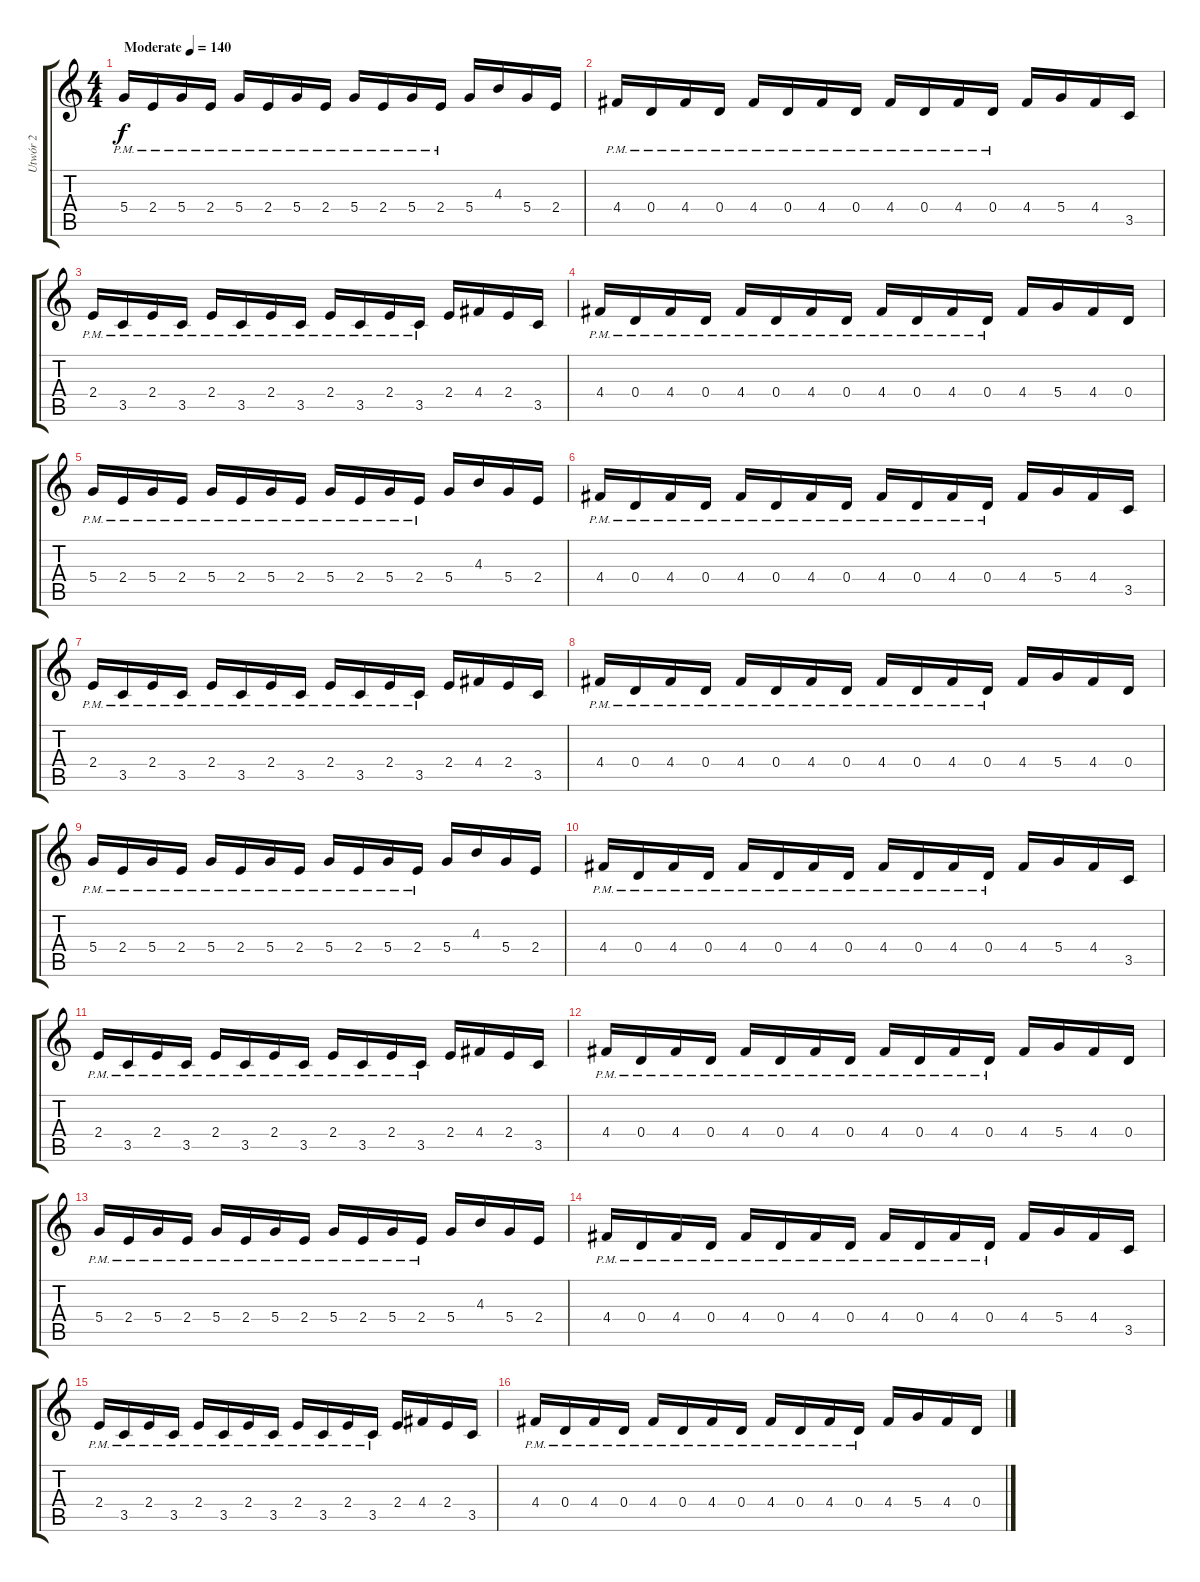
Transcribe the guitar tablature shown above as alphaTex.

\track ("Utwór 2" "Utwór 2") {instrument overdrivenguitar}
\staff {score tabs}
\tuning (E4 B3 G3 D3 A2 E2) {hide}
\ts (4 4)
\tempo (140 "Moderate")
\clef g2
\ks c
5.4{pm}.16{dy f instrument overdrivenguitar} 2.4{pm}.16 5.4{pm}.16 2.4{pm}.16 5.4{pm}.16 2.4{pm}.16 5.4{pm}.16 2.4{pm}.16 5.4{pm}.16 2.4{pm}.16 5.4{pm}.16 2.4{pm}.16 5.4.16 4.3.16 5.4.16 2.4.16 |
4.4{pm}.16 0.4{pm}.16 4.4{pm}.16 0.4{pm}.16 4.4{pm}.16 0.4{pm}.16 4.4{pm}.16 0.4{pm}.16 4.4{pm}.16 0.4{pm}.16 4.4{pm}.16 0.4{pm}.16 4.4.16 5.4.16 4.4.16 3.5.16 |
2.4{pm}.16 3.5{pm}.16 2.4{pm}.16 3.5{pm}.16 2.4{pm}.16 3.5{pm}.16 2.4{pm}.16 3.5{pm}.16 2.4{pm}.16 3.5{pm}.16 2.4{pm}.16 3.5{pm}.16 2.4.16 4.4.16 2.4.16 3.5.16 |
4.4{pm}.16 0.4{pm}.16 4.4{pm}.16 0.4{pm}.16 4.4{pm}.16 0.4{pm}.16 4.4{pm}.16 0.4{pm}.16 4.4{pm}.16 0.4{pm}.16 4.4{pm}.16 0.4{pm}.16 4.4.16 5.4.16 4.4.16 0.4.16 |
5.4{pm}.16 2.4{pm}.16 5.4{pm}.16 2.4{pm}.16 5.4{pm}.16 2.4{pm}.16 5.4{pm}.16 2.4{pm}.16 5.4{pm}.16 2.4{pm}.16 5.4{pm}.16 2.4{pm}.16 5.4.16 4.3.16 5.4.16 2.4.16 |
4.4{pm}.16 0.4{pm}.16 4.4{pm}.16 0.4{pm}.16 4.4{pm}.16 0.4{pm}.16 4.4{pm}.16 0.4{pm}.16 4.4{pm}.16 0.4{pm}.16 4.4{pm}.16 0.4{pm}.16 4.4.16 5.4.16 4.4.16 3.5.16 |
2.4{pm}.16 3.5{pm}.16 2.4{pm}.16 3.5{pm}.16 2.4{pm}.16 3.5{pm}.16 2.4{pm}.16 3.5{pm}.16 2.4{pm}.16 3.5{pm}.16 2.4{pm}.16 3.5{pm}.16 2.4.16 4.4.16 2.4.16 3.5.16 |
4.4{pm}.16 0.4{pm}.16 4.4{pm}.16 0.4{pm}.16 4.4{pm}.16 0.4{pm}.16 4.4{pm}.16 0.4{pm}.16 4.4{pm}.16 0.4{pm}.16 4.4{pm}.16 0.4{pm}.16 4.4.16 5.4.16 4.4.16 0.4.16 |
5.4{pm}.16 2.4{pm}.16 5.4{pm}.16 2.4{pm}.16 5.4{pm}.16 2.4{pm}.16 5.4{pm}.16 2.4{pm}.16 5.4{pm}.16 2.4{pm}.16 5.4{pm}.16 2.4{pm}.16 5.4.16 4.3.16 5.4.16 2.4.16 |
4.4{pm}.16 0.4{pm}.16 4.4{pm}.16 0.4{pm}.16 4.4{pm}.16 0.4{pm}.16 4.4{pm}.16 0.4{pm}.16 4.4{pm}.16 0.4{pm}.16 4.4{pm}.16 0.4{pm}.16 4.4.16 5.4.16 4.4.16 3.5.16 |
2.4{pm}.16 3.5{pm}.16 2.4{pm}.16 3.5{pm}.16 2.4{pm}.16 3.5{pm}.16 2.4{pm}.16 3.5{pm}.16 2.4{pm}.16 3.5{pm}.16 2.4{pm}.16 3.5{pm}.16 2.4.16 4.4.16 2.4.16 3.5.16 |
4.4{pm}.16 0.4{pm}.16 4.4{pm}.16 0.4{pm}.16 4.4{pm}.16 0.4{pm}.16 4.4{pm}.16 0.4{pm}.16 4.4{pm}.16 0.4{pm}.16 4.4{pm}.16 0.4{pm}.16 4.4.16 5.4.16 4.4.16 0.4.16 |
5.4{pm}.16 2.4{pm}.16 5.4{pm}.16 2.4{pm}.16 5.4{pm}.16 2.4{pm}.16 5.4{pm}.16 2.4{pm}.16 5.4{pm}.16 2.4{pm}.16 5.4{pm}.16 2.4{pm}.16 5.4.16 4.3.16 5.4.16 2.4.16 |
4.4{pm}.16 0.4{pm}.16 4.4{pm}.16 0.4{pm}.16 4.4{pm}.16 0.4{pm}.16 4.4{pm}.16 0.4{pm}.16 4.4{pm}.16 0.4{pm}.16 4.4{pm}.16 0.4{pm}.16 4.4.16 5.4.16 4.4.16 3.5.16 |
2.4{pm}.16 3.5{pm}.16 2.4{pm}.16 3.5{pm}.16 2.4{pm}.16 3.5{pm}.16 2.4{pm}.16 3.5{pm}.16 2.4{pm}.16 3.5{pm}.16 2.4{pm}.16 3.5{pm}.16 2.4.16 4.4.16 2.4.16 3.5.16 |
4.4{pm}.16 0.4{pm}.16 4.4{pm}.16 0.4{pm}.16 4.4{pm}.16 0.4{pm}.16 4.4{pm}.16 0.4{pm}.16 4.4{pm}.16 0.4{pm}.16 4.4{pm}.16 0.4{pm}.16 4.4.16 5.4.16 4.4.16 0.4.16
